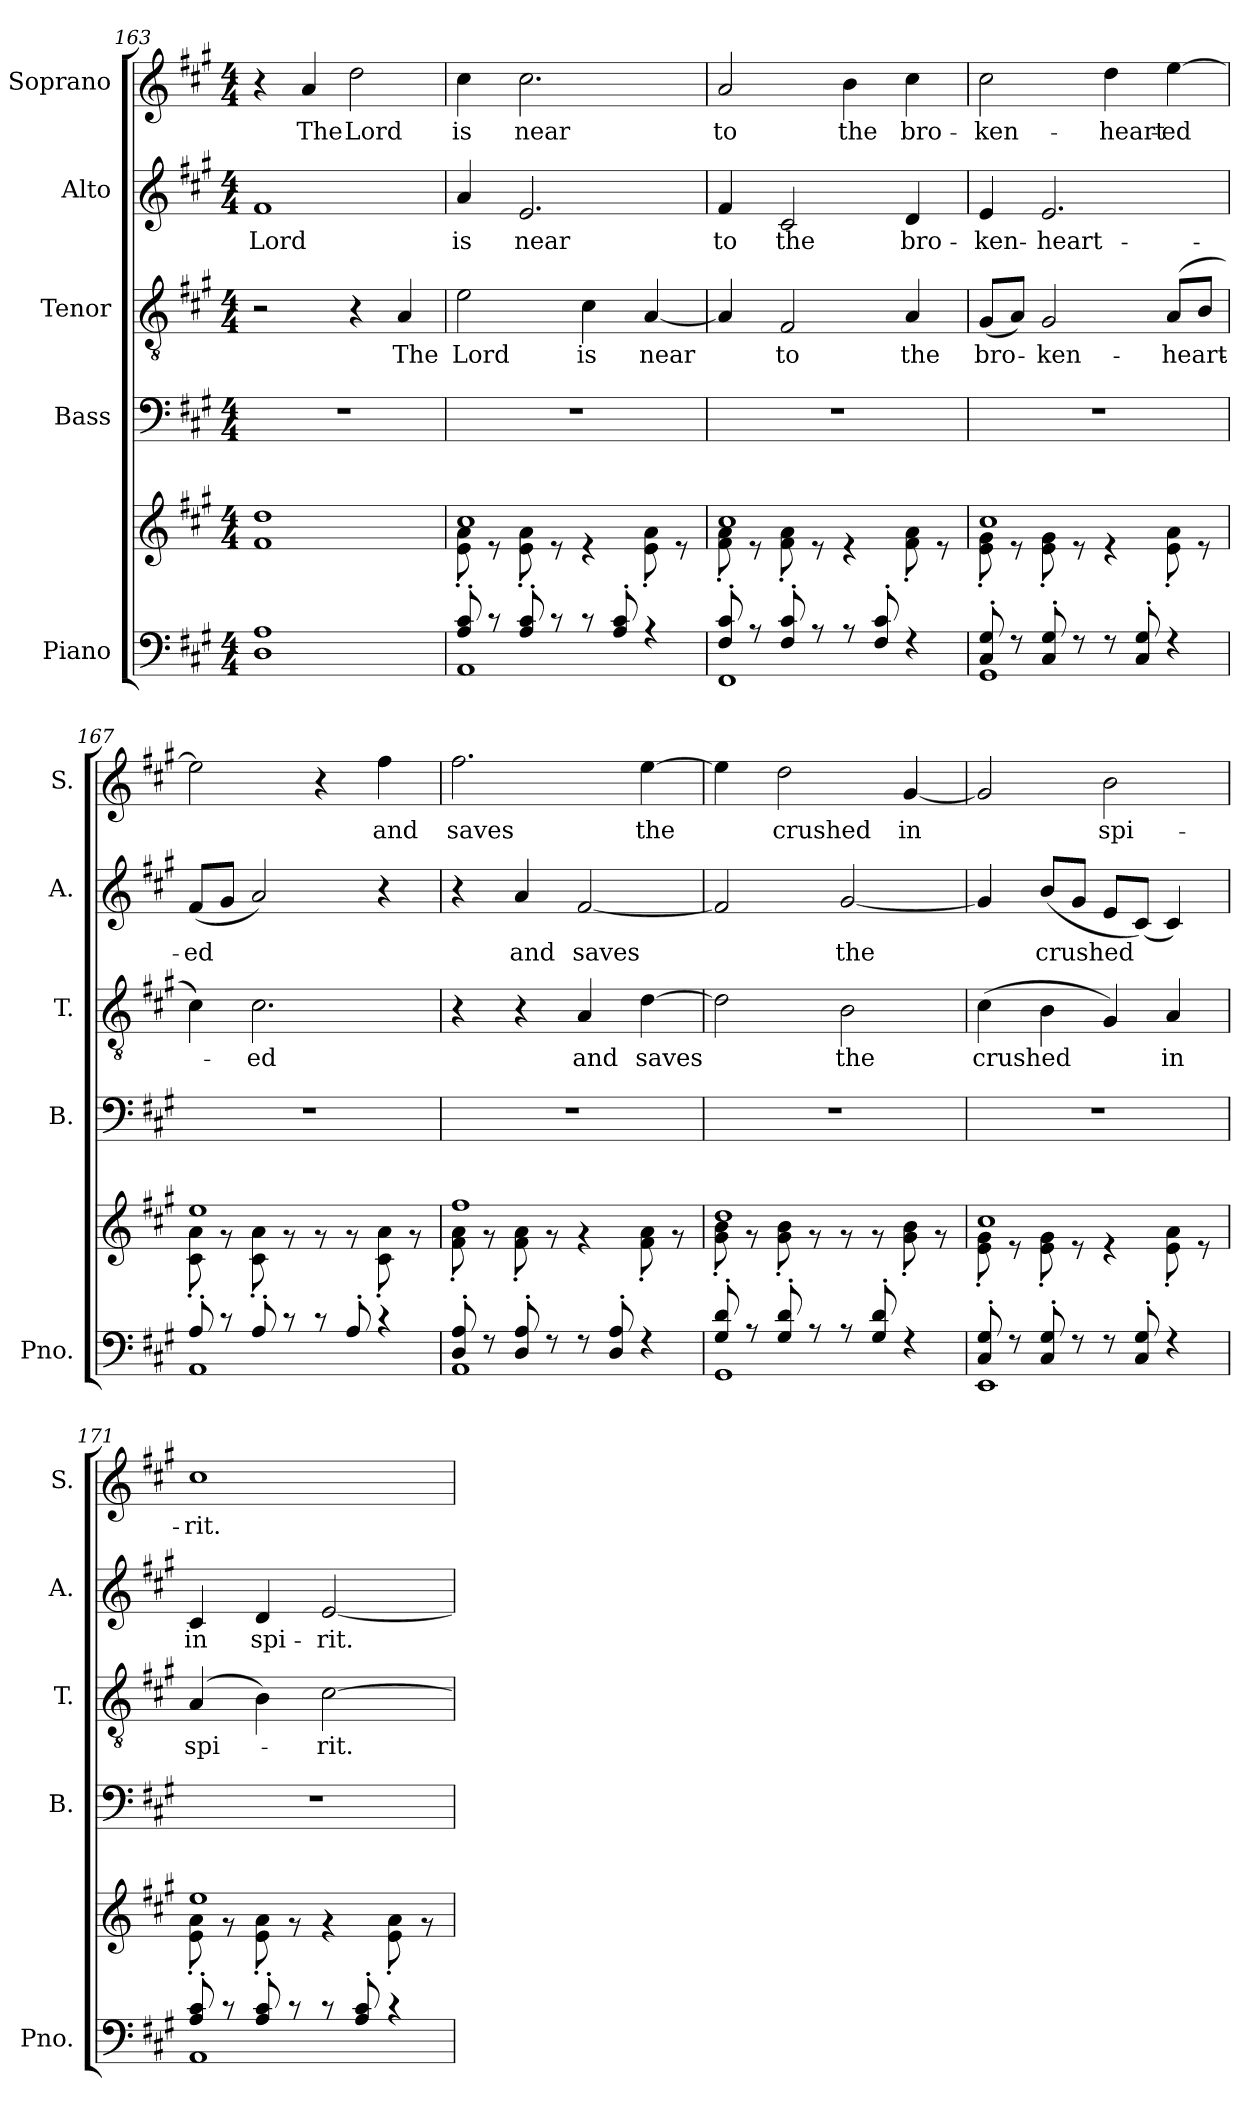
**kern	**kern	**kern	**kern	**text	**kern	**text	**kern	**text
*part5	*part5	*part4	*part3	*part3	*part2	*part2	*part1	*part1
*staff6	*staff5	*staff4	*staff3	*staff3	*staff2	*staff2	*staff1	*staff1
*I"Piano	*	*I"Bass	*I"Tenor	*	*I"Alto	*	*I"Soprano	*
*I'Pno.	*	*I'B.	*I'T.	*	*I'A.	*	*I'S.	*
*clefF4	*clefG2	*clefF4	*clefGv2	*	*clefG2	*	*clefG2	*
*k[f#c#g#]	*k[f#c#g#]	*k[f#c#g#]	*k[f#c#g#]	*	*k[f#c#g#]	*	*k[f#c#g#]	*
*M4/4	*M4/4	*M4/4	*M4/4	*	*M4/4	*	*M4/4	*
=163	=163	=163	=163	=163	=163	=163	=163	=163
*^	*^	*	*	*	*	*	*	*
!	!	!	!	!	!	!	!	!LO:LY:b	!	!
1A	1D	1dd	1f#	1r	2r	.	1f#	Lord	4r	.
!	!	!	!	!	!	!	!	!	!	!LO:LY:b
.	.	.	.	.	.	.	.	.	4a/	The
!	!	!	!	!	!	!	!	!	!	!LO:LY:b
.	.	.	.	.	4r	.	.	.	2dd\	Lord
!	!	!	!	!	!	!LO:LY:b	!	!	!	!
.	.	.	.	.	4A/	The	.	.	.	.
!!LO:LB:g=z
=164	=164	=164	=164	=164	=164	=164	=164	=164	=164	=164
!	!	!	!	!	!	!LO:LY:b	!	!LO:LY:b	!	!LO:LY:b
8A/' 8c#/'	1AA	1cc#	8e\' 8a\'	1r	2e\	Lord	4a/	is	4cc#\	is
8r	.	.	8r	.	.	.	.	.	.	.
!	!	!	!	!	!	!	!	!LO:LY:b	!	!LO:LY:b
8A/' 8c#/'	.	.	8e\' 8a\'	.	.	.	2.e/	near	2.cc#\	near
8r	.	.	8r	.	.	.	.	.	.	.
!	!	!	!	!	!	!LO:LY:b	!	!	!	!
8r	.	.	4r	.	4c#\	is	.	.	.	.
8A/' 8c#/'	.	.	.	.	.	.	.	.	.	.
!	!	!	!	!	!	!LO:LY:b	!	!	!	!
4r	.	.	8e\' 8a\'	.	[4A/	near	.	.	.	.
.	.	.	8r	.	.	.	.	.	.	.
=165	=165	=165	=165	=165	=165	=165	=165	=165	=165	=165
!	!	!	!	!	!	!	!	!LO:LY:b	!	!LO:LY:b
8F#/' 8c#/'	1FF#	1cc#	8f#\' 8a\'	1r	4A/]	.	4f#/	to	2a/	to
8r	.	.	8r	.	.	.	.	.	.	.
!	!	!	!	!	!	!LO:LY:b	!	!LO:LY:b	!	!
8F#/' 8c#/'	.	.	8f#\' 8a\'	.	2F#/	to	2c#/	the	.	.
8r	.	.	8r	.	.	.	.	.	.	.
!	!	!	!	!	!	!	!	!	!	!LO:LY:b
8r	.	.	4r	.	.	.	.	.	4b\	the
8F#/' 8c#/'	.	.	.	.	.	.	.	.	.	.
!	!	!	!	!	!	!LO:LY:b	!	!LO:LY:b	!	!LO:LY:b
4r	.	.	8f#\' 8a\'	.	4A/	the	4d/	bro-	4cc#\	bro-
.	.	.	8r	.	.	.	.	.	.	.
=166	=166	=166	=166	=166	=166	=166	=166	=166	=166	=166
!	!	!	!	!	!	!LO:LY:b	!	!LO:LY:b	!	!LO:LY:b
8C#/' 8G#/'	1GG#	1cc#	8e\' 8g#\'	1r	(<8G#/L	bro-	4e/	-ken-	2cc#\	-ken-
8r	.	.	8r	.	8A/J)	.	.	.	.	.
!	!	!	!	!	!	!LO:LY:b	!	!LO:LY:b	!	!
8C#/' 8G#/'	.	.	8e\' 8g#\'	.	2G#/	ken-	2.e/	-heart-	.	.
8r	.	.	8r	.	.	.	.	.	.	.
!	!	!	!	!	!	!	!	!	!	!LO:LY:b
8r	.	.	4r	.	.	.	.	.	4dd\	-heart-
8C#/' 8G#/'	.	.	.	.	.	.	.	.	.	.
!	!	!	!	!	!	!LO:LY:b	!	!	!	!LO:LY:b
4r	.	.	8e\' 8a\'	.	(<8A/L	-heart-	.	.	[4ee\	-ed
.	.	.	8r	.	8B/J	.	.	.	.	.
=167	=167	=167	=167	=167	=167	=167	=167	=167	=167	=167
!	!	!	!	!	!	!	!	!LO:LY:b	!	!
8A'/	1AA	1ee	8c#\' 8a\'	1r	4c#\)	.	(<8f#/L	-ed	2ee\]	.
8r	.	.	8r	.	.	.	8g#/J	.	.	.
!	!	!	!	!	!	!LO:LY:b	!	!	!	!
8A'/	.	.	8c#\' 8a\'	.	2.c#\	ed	2a/)	.	.	.
8r	.	.	8r	.	.	.	.	.	.	.
8r	.	.	8r	.	.	.	.	.	4r	.
8A'/	.	.	8r	.	.	.	.	.	.	.
!	!	!	!	!	!	!	!	!	!	!LO:LY:b
4r	.	.	8c#\' 8a\'	.	.	.	4r	.	4ff#\	and
.	.	.	8r	.	.	.	.	.	.	.
!!LO:PB:g=z
=168	=168	=168	=168	=168	=168	=168	=168	=168	=168	=168
!	!	!	!	!	!	!	!	!	!	!LO:LY:b
8D/' 8A/'	1AA	1ff#	8f#\' 8a\'	1r	4r	.	4r	.	2.ff#\	saves
8r	.	.	8r	.	.	.	.	.	.	.
!	!	!	!	!	!	!	!	!LO:LY:b	!	!
8D/' 8A/'	.	.	8f#\' 8a\'	.	4r	.	4a/	and	.	.
8r	.	.	8r	.	.	.	.	.	.	.
!	!	!	!	!	!	!LO:LY:b	!	!LO:LY:b	!	!
8r	.	.	4r	.	4A/	and	[2f#/	saves	.	.
8D/' 8A/'	.	.	.	.	.	.	.	.	.	.
!	!	!	!	!	!	!LO:LY:b	!	!	!	!LO:LY:b
4r	.	.	8f#\' 8a\'	.	[4d\	saves	.	.	[4ee\	the
.	.	.	8r	.	.	.	.	.	.	.
=169	=169	=169	=169	=169	=169	=169	=169	=169	=169	=169
8G#/' 8d/'	1GG#	1dd	8g#\' 8b\'	1r	2d\]	.	2f#/]	.	4ee\]	.
8r	.	.	8r	.	.	.	.	.	.	.
!	!	!	!	!	!	!	!	!	!	!LO:LY:b
8G#/' 8d/'	.	.	8g#\' 8b\'	.	.	.	.	.	2dd\	crushed
8r	.	.	8r	.	.	.	.	.	.	.
!	!	!	!	!	!	!LO:LY:b	!	!LO:LY:b	!	!
8r	.	.	8r	.	2B\	the	[2g#/	the	.	.
8G#/' 8d/'	.	.	8r	.	.	.	.	.	.	.
!	!	!	!	!	!	!	!	!	!	!LO:LY:b
4r	.	.	8g#\' 8b\'	.	.	.	.	.	[4g#/	in
.	.	.	8r	.	.	.	.	.	.	.
=170	=170	=170	=170	=170	=170	=170	=170	=170	=170	=170
!	!	!	!	!	!	!LO:LY:b	!	!	!	!
8C#/' 8G#/'	1EE	1cc#	8e\' 8g#\'	1r	(>4c#\	crushed	4g#/]	.	2g#/]	.
8r	.	.	8r	.	.	.	.	.	.	.
!	!	!	!	!	!	!	!	!LO:LY:b	!	!
8C#/' 8G#/'	.	.	8e\' 8g#\'	.	4B\	.	(<8b/L	crushed	.	.
8r	.	.	8r	.	.	.	8g#/J	.	.	.
!	!	!	!	!	!	!	!	!	!	!LO:LY:b
8r	.	.	4r	.	4G#/)	.	8e/L	.	2b\	spi-
8C#/' 8G#/'	.	.	.	.	.	.	(<8c#/J)	.	.	.
!	!	!	!	!	!	!LO:LY:b	!	!	!	!
4r	.	.	8e\' 8a\'	.	4A/	in	4c#/)	.	.	.
.	.	.	8r	.	.	.	.	.	.	.
=171	=171	=171	=171	=171	=171	=171	=171	=171	=171	=171
!	!	!	!	!	!	!LO:LY:b	!	!LO:LY:b	!	!LO:LY:b
8A/' 8c#/'	1AA	1ee	8e\' 8a\'	1r	(>4A/	spi-	4c#/	in	1cc#	-rit.
8r	.	.	8r	.	.	.	.	.	.	.
!	!	!	!	!	!	!	!	!LO:LY:b	!	!
8A/' 8c#/'	.	.	8e\' 8a\'	.	4B\)	.	4d/	spi-	.	.
8r	.	.	8r	.	.	.	.	.	.	.
!	!	!	!	!	!	!LO:LY:b	!	!LO:LY:b	!	!
8r	.	.	4r	.	[2c#\	rit.	[2e/	-rit.	.	.
8A/' 8c#/'	.	.	.	.	.	.	.	.	.	.
4r	.	.	8e\' 8a\'	.	.	.	.	.	.	.
.	.	.	8r	.	.	.	.	.	.	.
*v	*v	*	*	*	*	*	*	*	*	*
*	*v	*v	*	*	*	*	*	*	*
=	=	=	=	=	=	=	=	=
*-	*-	*-	*-	*-	*-	*-	*-	*-
